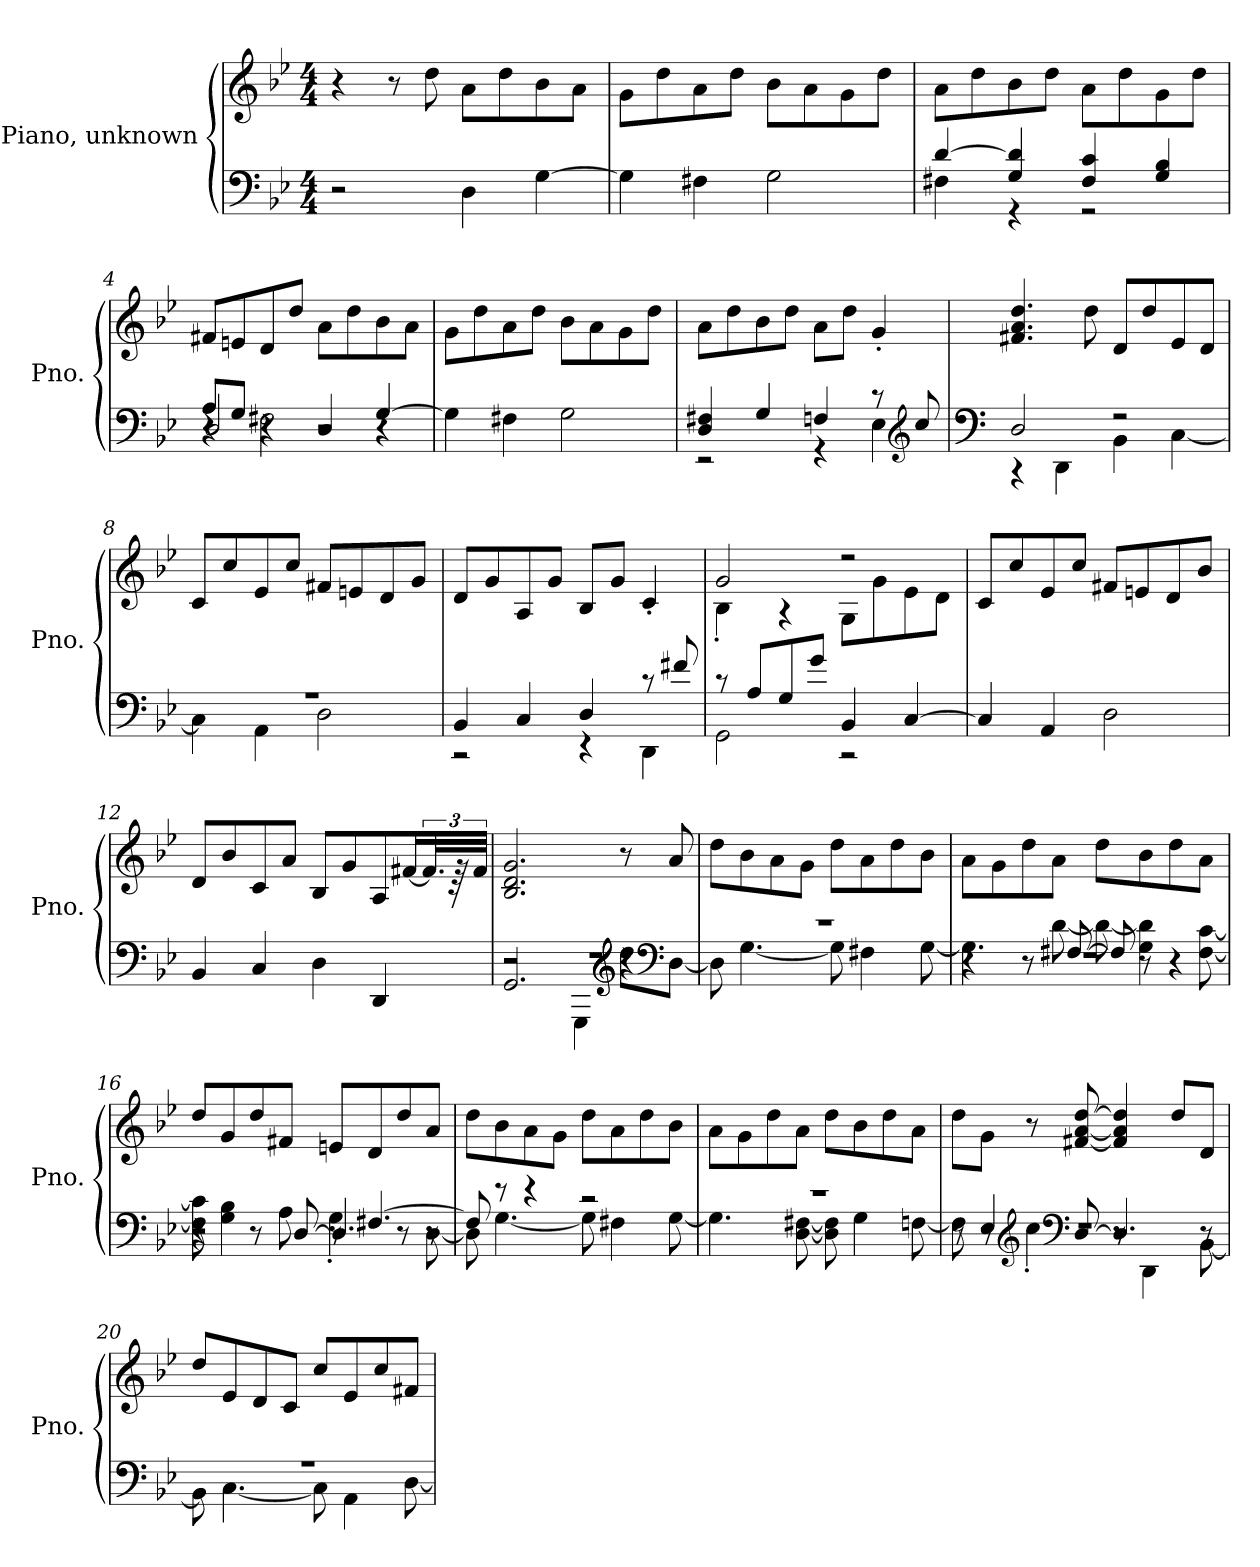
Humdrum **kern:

**kern	**kern
*part1	*part1
*staff2	*staff1
*I"Piano, unknown	*
*I'Pno.	*
*clefF4	*clefG2
*k[b-e-]	*k[b-e-]
*M4/4	*M4/4
*MM120	*MM120
=1	=1
2r	4r
.	8r
.	8dd\
4D\	8a\L
.	8dd\
[4G\	8b-\
.	8a\J
=2	=2
4G\]	8g\L
.	8dd\
4F#X\	8a\
.	8dd\J
2G\	8b-\L
.	8a\
.	8g\
.	8dd\J
=3	=3
*^	*
[4d/	4F#X\	8a\L
.	.	8dd\
4G/ 4d/]	4r	8b-\
.	.	8dd\J
4F#/ 4c/	2r	8a\L
.	.	8dd\
4G/ 4B-/	.	8g\
.	.	8dd\J
=4	=4	=4
*	*^	*
8A/L	4r	2D/	8f#X/L
8G/J	.	.	8en/
4r	2F#X\	.	8d/
.	.	.	8dd/J
4D/	.	2r	8a\L
.	.	.	8dd\
[4G/	4r	.	8b-\
.	.	.	8a\J
*v	*v	*v	*
=5	=5
4G\]	8g\L
.	8dd\
4F#X\	8a\
.	8dd\J
2G\	8b-\L
.	8a\
.	8g\
.	8dd\J
!!LO:LB:g=z
=6	=6
*^	*
4D/ 4F#X/	2r	8a\L
.	.	8dd\
4G/	.	8b-\
.	.	8dd\J
4Fn/	4r	8a\L
.	.	8dd\J
8r	4E-\	4g'/
*clefG2	*	*
8cc/	.	.
=7	=7	=7
*clefF4	*	*
2D/	4r	4.f#X/ 4.a/ 4.dd/
.	4DD\	.
.	.	8dd\
2r	4BB-\	8d/L
.	.	8dd/
.	[4C\	8e-/
.	.	8d/J
=8	=8	=8
1r	4C\]	8c/L
.	.	8cc/
.	4AA\	8e-/
.	.	8cc/J
.	2D\	8f#X/L
.	.	8en/
.	.	8d/
.	.	8g/J
=9	=9	=9
4BB-/	2r	8d/L
.	.	8g/
4C/	.	8A/
.	.	8g/J
4D/	4r	8B-/L
.	.	8g/J
8r	4DD\	4c'/
8f#X/	.	.
!!LO:LB:g=z
=10	=10	=10
*	*	*^
8r	2GG\	2g/	4B-'\
8A/L	.	.	.
8G/	.	.	4r
8g/J	.	.	.
4BB-/	2r	2r	8G\L
.	.	.	8g\
[4C/	.	.	8e-\
.	.	.	8d\J
*v	*v	*	*
*	*v	*v
=11	=11
4C/]	8c/L
.	8cc/
4AA/	8e-/
.	8cc/J
2D\	8f#X/L
.	8en/
.	8d/
.	8b-/J
=12	=12
4BB-/	8d/L
.	8b-/
4C/	8c/
.	8a/J
4D\	8B-/L
.	8g/
4DD/	8A/
.	[16f#X/L
.	48.f#/JJk]
.	96r
.	48f#/
=13	=13
*^	*
*	*^	*
1r	2r	2.GG/	2.B-/ 2.d/ 2.g/
.	4GGG\	.	.
*clefG2	*	*	*
.	8dd\L	4r	8r
*clefF4	*	*	*
.	[8D\J	.	8a/
*	*v	*v	*
!!LO:LB:g=z
=14	=14	=14
1r	8D\]	8dd\L
.	[4.G\	8b-\
.	.	8a\
.	.	8g\J
.	8G\]	8dd\L
.	4F#X\	8a\
.	.	8dd\
.	[8G\	8b-\J
=15	=15	=15
*	*^	*
1r	4.G\]	4r	8a\L
.	.	.	8g\
.	.	8r	8dd\
.	[8d\	[8F#X/	8a\J
.	8d\_	8F#/]	8dd\L
.	4G\ 4d\]	8r	8b-\
.	.	4r	8dd\
.	[8F#\ [8c\	.	8a\J
=16	=16	=16	=16
2r	8F#\] 8c\]	4r	8dd/L
.	4G\ 4B-\	.	8g/
.	.	8r	8dd/
.	8A\	[8D/	8f#X/J
8r	4G'\	4.D/]	8en/L
[4.F#X/	.	.	8d/
.	8r	.	8dd/
.	[8D\	8r	8a/J
*	*v	*v	*
!!LO:LB:g=z
=17	=17	=17
8F#/]	8D\]	8dd\L
8r	[4.G\	8b-\
4r	.	8a\
.	.	8g\J
2r	8G\]	8dd\L
.	4F#X\	8a\
.	.	8dd\
.	[8G\	8b-\J
=18	=18	=18
1r	4.G\]	8a\L
.	.	8g\
.	.	8dd\
.	[8D\ [8F#X\	8a\J
.	8D\] 8F#\]	8dd\L
.	4G\	8b-\
.	.	8dd\
.	[8Fn\	8a\J
=19	=19	=19
*	*^	*
1r	8F\]	8r	8dd\L
.	8r	4E-/	8g\J
*clefG2	*	*	*
.	4cc'\	.	8r
*clefF4	*	*	*
.	.	[8D/	[8f#X/ [8a/ [8dd/
.	8r	4.D/]	4f#/] 4a/] 4dd/]
.	4DD\	.	.
.	.	.	8dd/L
.	[8BB-\	8r	8d/J
*	*v	*v	*
=20	=20	=20
1r	8BB-\]	8dd/L
.	[4.C\	8e-/
.	.	8d/
.	.	8c/J
.	8C\]	8cc/L
.	4AA\	8e-/
.	.	8cc/
.	[8D\	8f#X/J
*v	*v	*
=	=
*-	*-
